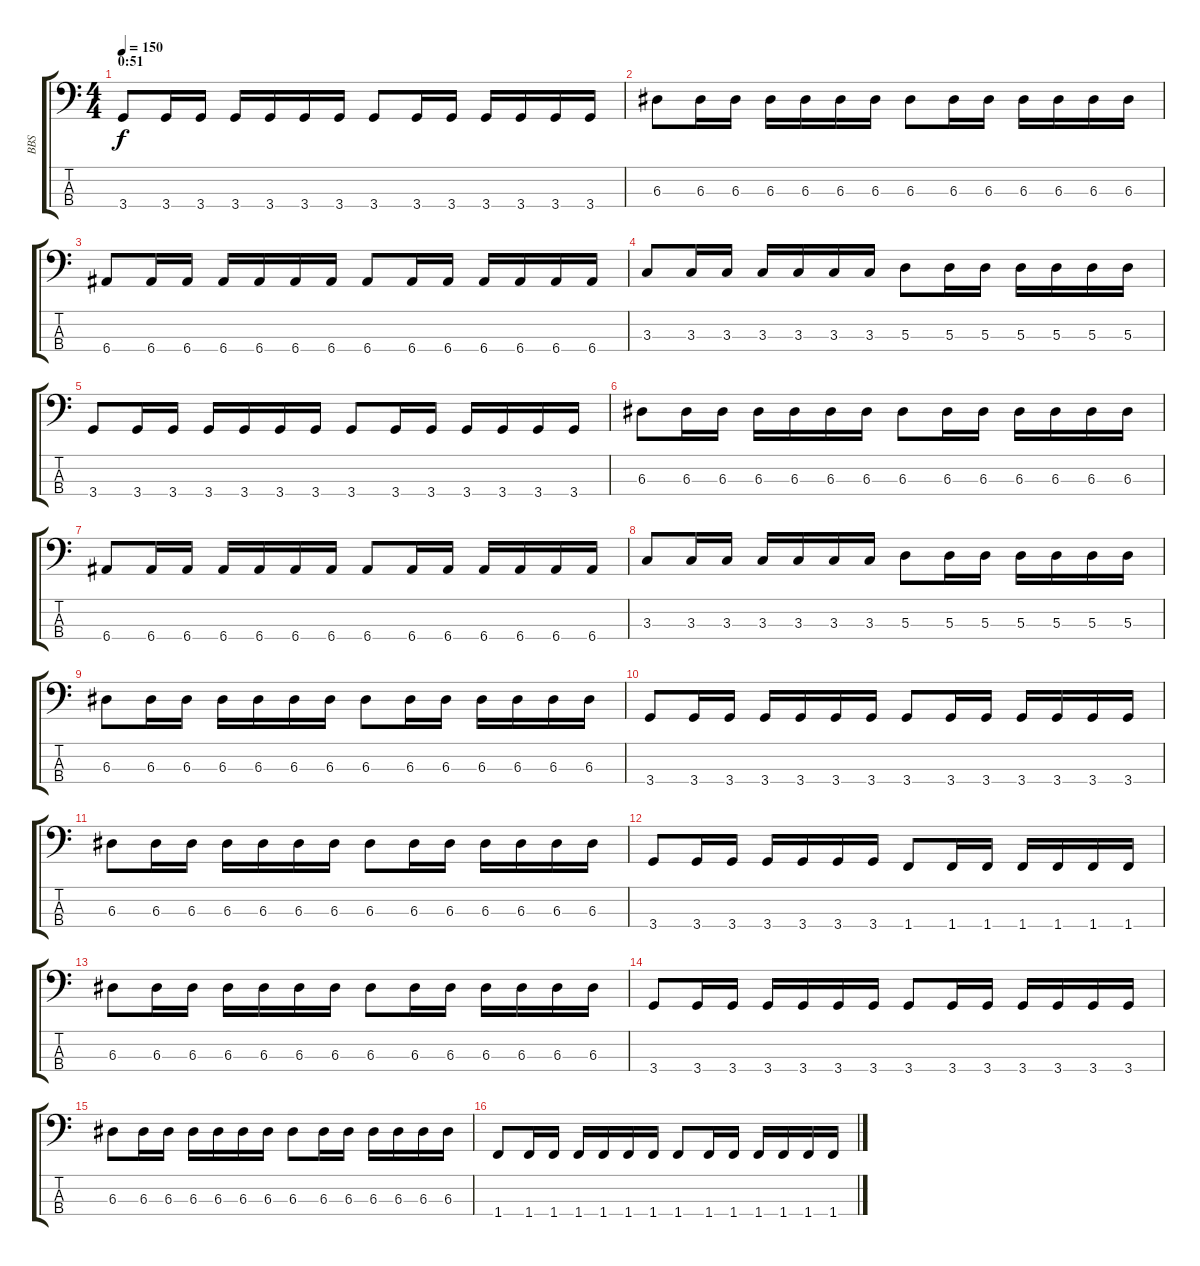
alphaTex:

\track ("BBS" "BBS") {instrument electricbassfinger}
\staff {score tabs}
\tuning (G2 D2 A1 E1) {hide}
\ts (4 4)
\section ("" "0:51")
\tempo 150
\clef f4
\ks c
3.4.8{dy f} 3.4.16 3.4.16 3.4.16 3.4.16 3.4.16 3.4.16 3.4.8 3.4.16 3.4.16 3.4.16 3.4.16 3.4.16 3.4.16 |
6.3.8 6.3.16 6.3.16 6.3.16 6.3.16 6.3.16 6.3.16 6.3.8 6.3.16 6.3.16 6.3.16 6.3.16 6.3.16 6.3.16 |
6.4.8 6.4.16 6.4.16 6.4.16 6.4.16 6.4.16 6.4.16 6.4.8 6.4.16 6.4.16 6.4.16 6.4.16 6.4.16 6.4.16 |
3.3.8 3.3.16 3.3.16 3.3.16 3.3.16 3.3.16 3.3.16 5.3.8 5.3.16 5.3.16 5.3.16 5.3.16 5.3.16 5.3.16 |
3.4.8 3.4.16 3.4.16 3.4.16 3.4.16 3.4.16 3.4.16 3.4.8 3.4.16 3.4.16 3.4.16 3.4.16 3.4.16 3.4.16 |
6.3.8 6.3.16 6.3.16 6.3.16 6.3.16 6.3.16 6.3.16 6.3.8 6.3.16 6.3.16 6.3.16 6.3.16 6.3.16 6.3.16 |
6.4.8 6.4.16 6.4.16 6.4.16 6.4.16 6.4.16 6.4.16 6.4.8 6.4.16 6.4.16 6.4.16 6.4.16 6.4.16 6.4.16 |
3.3.8 3.3.16 3.3.16 3.3.16 3.3.16 3.3.16 3.3.16 5.3.8 5.3.16 5.3.16 5.3.16 5.3.16 5.3.16 5.3.16 |
6.3.8 6.3.16 6.3.16 6.3.16 6.3.16 6.3.16 6.3.16 6.3.8 6.3.16 6.3.16 6.3.16 6.3.16 6.3.16 6.3.16 |
3.4.8 3.4.16 3.4.16 3.4.16 3.4.16 3.4.16 3.4.16 3.4.8 3.4.16 3.4.16 3.4.16 3.4.16 3.4.16 3.4.16 |
6.3.8 6.3.16 6.3.16 6.3.16 6.3.16 6.3.16 6.3.16 6.3.8 6.3.16 6.3.16 6.3.16 6.3.16 6.3.16 6.3.16 |
3.4.8 3.4.16 3.4.16 3.4.16 3.4.16 3.4.16 3.4.16 1.4.8 1.4.16 1.4.16 1.4.16 1.4.16 1.4.16 1.4.16 |
6.3.8 6.3.16 6.3.16 6.3.16 6.3.16 6.3.16 6.3.16 6.3.8 6.3.16 6.3.16 6.3.16 6.3.16 6.3.16 6.3.16 |
3.4.8 3.4.16 3.4.16 3.4.16 3.4.16 3.4.16 3.4.16 3.4.8 3.4.16 3.4.16 3.4.16 3.4.16 3.4.16 3.4.16 |
6.3.8 6.3.16 6.3.16 6.3.16 6.3.16 6.3.16 6.3.16 6.3.8 6.3.16 6.3.16 6.3.16 6.3.16 6.3.16 6.3.16 |
1.4.8 1.4.16 1.4.16 1.4.16 1.4.16 1.4.16 1.4.16 1.4.8 1.4.16 1.4.16 1.4.16 1.4.16 1.4.16 1.4.16
